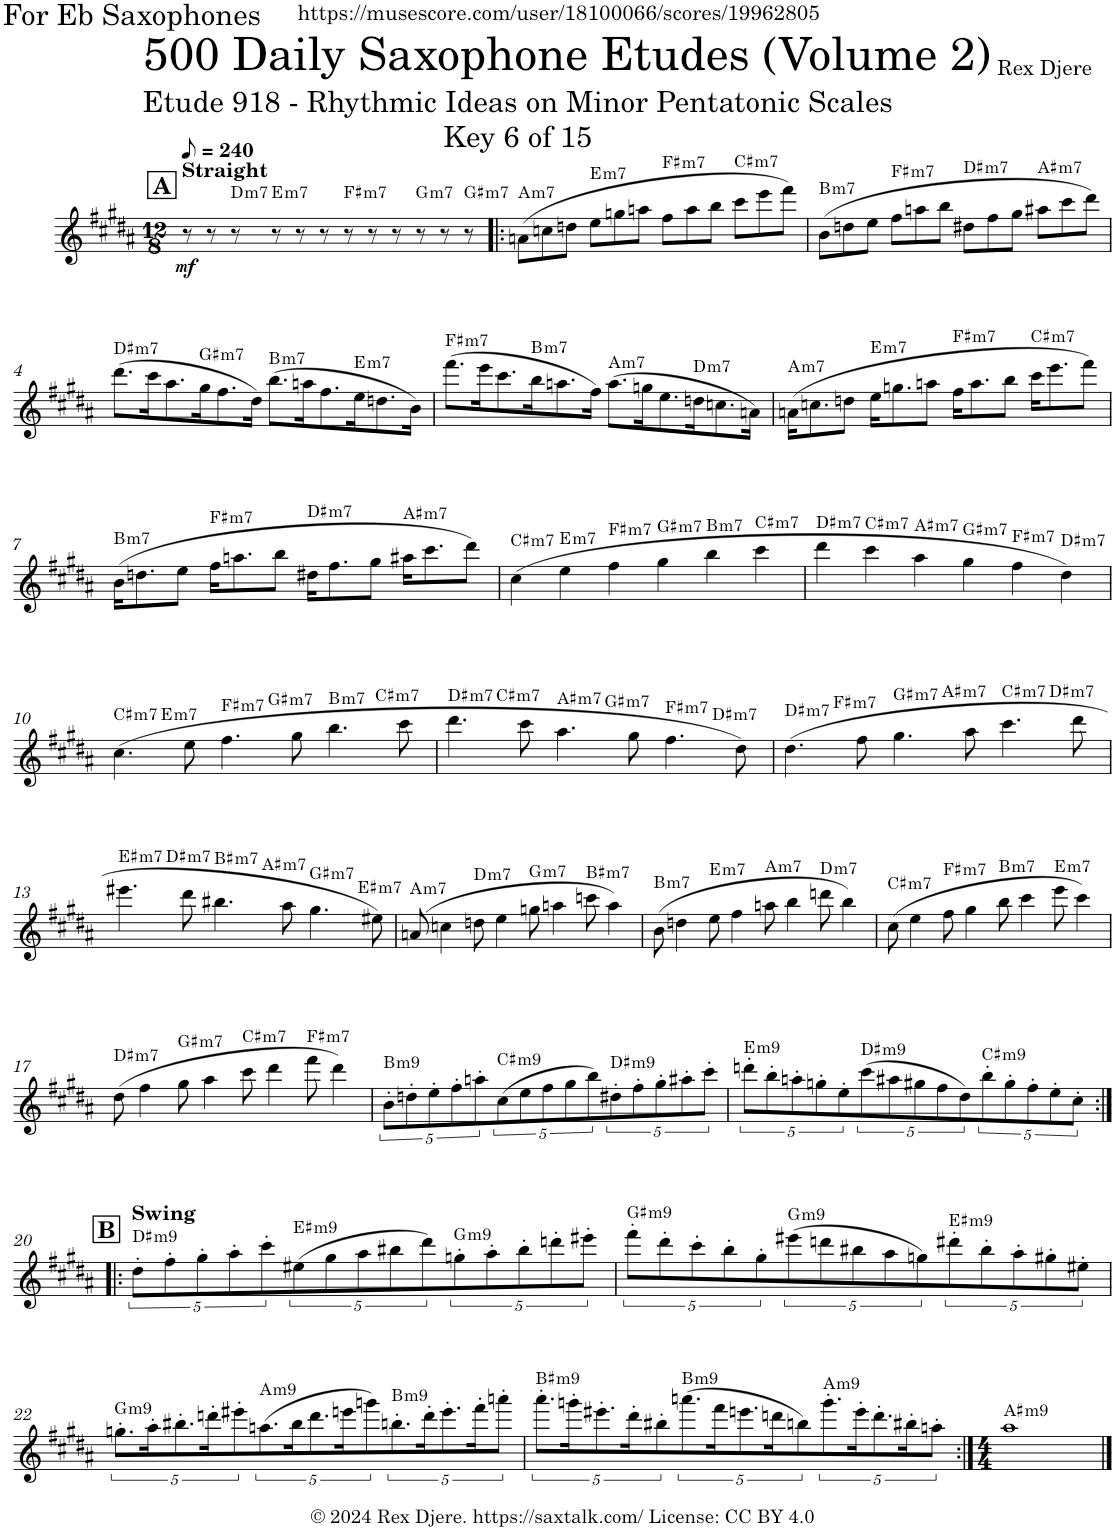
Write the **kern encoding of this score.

**kern	**dynam	**harte
*part1	*part1	*part1
*staff1	*staff1	*
*I"Alto Saxophone	*	*
*I'A. Sax.	*	*
*clefG2	*	*
*Trd5c9	*	*
*k[f#c#g#d#a#]	*	*
*M12/8	*	*
*MM120	*	*
!!LO:REH:place=s1:a:B:cj:fs=14:t=A
=1	=1	=1
!LO:TX:a:B:t=Straight	!	!
!	!LO:DY:b	!
8r	mf	.
8r	.	.
!	!	!LO:H:kt=m7
8r	.	D:min7
!	!	!LO:H:kt=m7
8r	.	E:min7
8r	.	.
8r	.	.
!	!	!LO:H:kt=m7
8r	.	F#:min7
8r	.	.
8r	.	.
!	!	!LO:H:kt=m7
8r	.	G:min7
8r	.	.
!	!	!LO:H:kt=m7
8r	.	G#:min7
=2!|:	=2!|:	=2!|:
!	!	!LO:H:kt=m7
(8an\L	.	A:min7
8ccn\	.	.
8ddn\J	.	.
!	!	!LO:H:kt=m7
8ee\L	.	E:min7
8ggn\	.	.
8aan\J	.	.
!	!	!LO:H:kt=m7
8ff#\L	.	F#:min7
8aa\	.	.
8bb\J	.	.
!	!	!LO:H:kt=m7
8ccc#\L	.	C#:min7
8eee\	.	.
8fff#\J)	.	.
=3	=3	=3
!	!	!LO:H:kt=m7
(8b\L	.	B:min7
8ddn\	.	.
8ee\J	.	.
!	!	!LO:H:kt=m7
8ff#\L	.	F#:min7
8aan\	.	.
8bb\J	.	.
!	!	!LO:H:kt=m7
8dd#X\L	.	D#:min7
8ff#\	.	.
8gg#\J	.	.
!	!	!LO:H:kt=m7
8aa#X\L	.	A#:min7
8ccc#\	.	.
8ddd#\J)	.	.
!!LO:LB:g=z
=4	=4	=4
!	!	!LO:H:kt=m7
(8.ddd#\L	.	D#:min7
16ccc#\K	.	.
8.aa#\	.	.
!	!	!LO:H:kt=m7
16gg#\K	.	G#:min7
8.ff#\	.	.
16dd#\Jk)	.	.
!	!	!LO:H:kt=m7
(8.bb\L	.	B:min7
16aan\K	.	.
8.ff#\	.	.
!	!	!LO:H:kt=m7
16ee\K	.	E:min7
8.ddn\	.	.
16b\Jk)	.	.
=5	=5	=5
!	!	!LO:H:kt=m7
(8.fff#\L	.	F#:min7
16eee\K	.	.
8.ccc#\	.	.
!	!	!LO:H:kt=m7
16bb\K	.	B:min7
8.aan\	.	.
16ff#\Jk)	.	.
!	!	!LO:H:kt=m7
(8.aa\L	.	A:min7
16ggn\K	.	.
8.ee\	.	.
!	!	!LO:H:kt=m7
16ddn\K	.	D:min7
8.ccn\	.	.
16an\Jk)	.	.
=6	=6	=6
!	!	!LO:H:kt=m7
(16an\KL	.	A:min7
8.ccn\	.	.
8ddn\J	.	.
!	!	!LO:H:kt=m7
16ee\KL	.	E:min7
8.ggn\	.	.
8aan\J	.	.
!	!	!LO:H:kt=m7
16ff#\KL	.	F#:min7
8.aa\	.	.
8bb\J	.	.
!	!	!LO:H:kt=m7
16ccc#\KL	.	C#:min7
8.eee\	.	.
8fff#\J)	.	.
!!LO:LB:g=z
=7	=7	=7
!	!	!LO:H:kt=m7
(16b\KL	.	B:min7
8.ddn\	.	.
8ee\J	.	.
!	!	!LO:H:kt=m7
16ff#\KL	.	F#:min7
8.aan\	.	.
8bb\J	.	.
!	!	!LO:H:kt=m7
16dd#X\KL	.	D#:min7
8.ff#\	.	.
8gg#\J	.	.
!	!	!LO:H:kt=m7
16aa#X\KL	.	A#:min7
8.ccc#\	.	.
8ddd#\J)	.	.
=8	=8	=8
!	!	!LO:H:kt=m7
(4cc#\	.	C#:min7
!	!	!LO:H:kt=m7
4ee\	.	E:min7
!	!	!LO:H:kt=m7
4ff#\	.	F#:min7
!	!	!LO:H:kt=m7
4gg#\	.	G#:min7
!	!	!LO:H:kt=m7
4bb\	.	B:min7
!	!	!LO:H:kt=m7
4ccc#\	.	C#:min7
=9	=9	=9
!	!	!LO:H:kt=m7
4ddd#\	.	D#:min7
!	!	!LO:H:kt=m7
4ccc#\	.	C#:min7
!	!	!LO:H:kt=m7
4aa#\	.	A#:min7
!	!	!LO:H:kt=m7
4gg#\	.	G#:min7
!	!	!LO:H:kt=m7
4ff#\	.	F#:min7
!	!	!LO:H:kt=m7
4dd#\)	.	D#:min7
!!LO:LB:g=z
=10	=10	=10
!	!	!LO:H:kt=m7
*^	*	*
*	*^	*	*
(4.cc#\	4ryy	2.ryy	.	C#:min7
!	!	!	!	!LO:H:kt=m7
.	1ryy	.	.	E:min7
8ee\	.	.	.	.
!	!	!	!	!LO:H:kt=m7
4.ff#\	.	.	.	F#:min7
!	!	!	!	!LO:H:kt=m7
.	.	2.ryy	.	G#:min7
8gg#\	.	.	.	.
!	!	!	!	!LO:H:kt=m7
4.bb\	.	.	.	B:min7
!	!	!	!	!LO:H:kt=m7
.	4ryy	.	.	C#:min7
8ccc#\	.	.	.	.
=11	=11	=11	=11	=11
!	!	!	!	!LO:H:kt=m7
4.ddd#\	4ryy	2.ryy	.	D#:min7
!	!	!	!	!LO:H:kt=m7
.	1ryy	.	.	C#:min7
8ccc#\	.	.	.	.
!	!	!	!	!LO:H:kt=m7
4.aa#\	.	.	.	A#:min7
!	!	!	!	!LO:H:kt=m7
.	.	2.ryy	.	G#:min7
8gg#\	.	.	.	.
!	!	!	!	!LO:H:kt=m7
4.ff#\	.	.	.	F#:min7
!	!	!	!	!LO:H:kt=m7
.	4ryy	.	.	D#:min7
8dd#\)	.	.	.	.
=12	=12	=12	=12	=12
!	!	!	!	!LO:H:kt=m7
(4.dd#\	4ryy	2.ryy	.	D#:min7
!	!	!	!	!LO:H:kt=m7
.	1ryy	.	.	F#:min7
8ff#\	.	.	.	.
!	!	!	!	!LO:H:kt=m7
4.gg#\	.	.	.	G#:min7
!	!	!	!	!LO:H:kt=m7
.	.	2.ryy	.	A#:min7
8aa#\	.	.	.	.
!	!	!	!	!LO:H:kt=m7
4.ccc#\	.	.	.	C#:min7
!	!	!	!	!LO:H:kt=m7
.	4ryy	.	.	D#:min7
8ddd#\	.	.	.	.
!!LO:LB:g=z	!!	!!
=13	=13	=13	=13	=13
!	!	!	!	!LO:H:kt=m7
4.eee#X\	4ryy	2.ryy	.	E#:min7
!	!	!	!	!LO:H:kt=m7
.	1ryy	.	.	D#:min7
8ddd#\	.	.	.	.
!	!	!	!	!LO:H:kt=m7
4.bb#X\	.	.	.	B#:min7
!	!	!	!	!LO:H:kt=m7
.	.	2.ryy	.	A#:min7
8aa#\	.	.	.	.
!	!	!	!	!LO:H:kt=m7
4.gg#\	.	.	.	G#:min7
!	!	!	!	!LO:H:kt=m7
.	4ryy	.	.	E#:min7
8ee#X\)	.	.	.	.
=14	=14	=14	=14	=14
!	!	!	!	!LO:H:kt=m7
*v	*v	*v	*	*
(8an/	.	A:min7
4ccn\	.	.
!	!	!LO:H:kt=m7
8ddn\	.	D:min7
4ee\	.	.
!	!	!LO:H:kt=m7
8ggn\	.	G:min7
4aan\	.	.
!	!	!LO:H:kt=m7
8cccn\	.	B#:min7
4aa\)	.	.
=15	=15	=15
!	!	!LO:H:kt=m7
(8b\	.	B:min7
4ddn\	.	.
!	!	!LO:H:kt=m7
8ee\	.	E:min7
4ff#\	.	.
!	!	!LO:H:kt=m7
8aan\	.	A:min7
4bb\	.	.
!	!	!LO:H:kt=m7
8dddn\	.	D:min7
4bb\)	.	.
=16	=16	=16
!	!	!LO:H:kt=m7
(8cc#\	.	C#:min7
4ee\	.	.
!	!	!LO:H:kt=m7
8ff#\	.	F#:min7
4gg#\	.	.
!	!	!LO:H:kt=m7
8bb\	.	B:min7
4ccc#\	.	.
!	!	!LO:H:kt=m7
8eee\	.	E:min7
4ccc#\)	.	.
!!LO:LB:g=z
=17	=17	=17
!	!	!LO:H:kt=m7
(8dd#\	.	D#:min7
4ff#\	.	.
!	!	!LO:H:kt=m7
8gg#\	.	G#:min7
4aa#\	.	.
!	!	!LO:H:kt=m7
8ccc#\	.	C#:min7
4ddd#\	.	.
!	!	!LO:H:kt=m7
8fff#\	.	F#:min7
4ddd#\)	.	.
=18	=18	=18
!	!	!LO:H:kt=m9
10b'\L	.	B:min9
10ddn'\	.	.
10ee'\	.	.
10ff#'\	.	.
10aan'\	.	.
!	!	!LO:H:kt=m9
(10cc#\	.	C#:min9
10ee\	.	.
10ff#\	.	.
10gg#\	.	.
10bb\)	.	.
!	!	!LO:H:kt=m9
10dd#X'\	.	D#:min9
10ff#'\	.	.
10gg#'\	.	.
10aa#X'\	.	.
10ccc#'\J	.	.
=19	=19	=19
!	!	!LO:H:kt=m9
10dddn'\L	.	E:min9
10bb'\	.	.
10aan'\	.	.
10ggn'\	.	.
10ee'\	.	.
!	!	!LO:H:kt=m9
(10ccc#\	.	D#:min9
10aa#X\	.	.
10gg#X\	.	.
10ff#\	.	.
10dd#\)	.	.
!	!	!LO:H:kt=m9
10bb'\	.	C#:min9
10gg#'\	.	.
10ff#'\	.	.
10ee'\	.	.
10cc#'\J	.	.
!!LO:LB:g=z
!!LO:REH:place=s1:a:B:cj:fs=14:t=B
=20:|!|:	=20:|!|:	=20:|!|:
!LO:TX:a:B:t=Swing	!	!LO:H:kt=m9
10dd#'\L	.	D#:min9
10ff#'\	.	.
10gg#'\	.	.
10aa#'\	.	.
10ccc#'\	.	.
!	!	!LO:H:kt=m9
(10ee#X\	.	E#:min9
10gg#\	.	.
10aa#\	.	.
10bb#X\	.	.
10ddd#\)	.	.
!	!	!LO:H:kt=m9
10ggn'\	.	G:min9
10aa#'\	.	.
10bb#'\	.	.
10dddn'\	.	.
10eee#X'\J	.	.
=21	=21	=21
!	!	!LO:H:kt=m9
10fff#'\L	.	G#:min9
10ddd#'\	.	.
10ccc#'\	.	.
10bb'\	.	.
10gg#'\	.	.
!	!	!LO:H:kt=m9
(10eee#X\	.	G:min9
10dddn\	.	.
10bb#X\	.	.
10aa#\	.	.
10ggn\)	.	.
!	!	!LO:H:kt=m9
10ddd#X'\	.	E#:min9
10bb#'\	.	.
10aa#'\	.	.
10gg#X'\	.	.
10ee#X'\J	.	.
!!LO:LB:g=z
=22	=22	=22
!	!	!LO:H:kt=m9
10.ggn'\L	.	G:min9
20aa#'\K	.	.
10.bb#X'\	.	.
20dddn'\K	.	.
10eee#X'\	.	.
!	!	!LO:H:kt=m9
(10.aan\	.	A:min9
20bb#\K	.	.
10.ddd\	.	.
20eeen\K	.	.
10gggn\)	.	.
!	!	!LO:H:kt=m9
10.bbn'\	.	B:min9
20ddd'\K	.	.
10.eee'\	.	.
20fff#'\K	.	.
10aaan'\J	.	.
=23	=23	=23
!	!	!LO:H:kt=m9
10.aaa#'\L	.	B#:min9
20gggn'\K	.	.
10.eee#X'\	.	.
20ddd#'\K	.	.
10bb#X'\	.	.
!	!	!LO:H:kt=m9
(10.aaan\	.	B:min9
20fff#\K	.	.
10.eeen\	.	.
20dddn\K	.	.
10bbn\)	.	.
!	!	!LO:H:kt=m9
10.ggg'\	.	A:min9
20eee'\K	.	.
10.ddd'\	.	.
20bb#X'\K	.	.
10aan'\J	.	.
=24:|!	=24:|!	=24:|!
*M4/4	*	*
!	!	!LO:H:kt=m9
1aa#	.	A#:min9
==	==	==
*-	*-	*-
